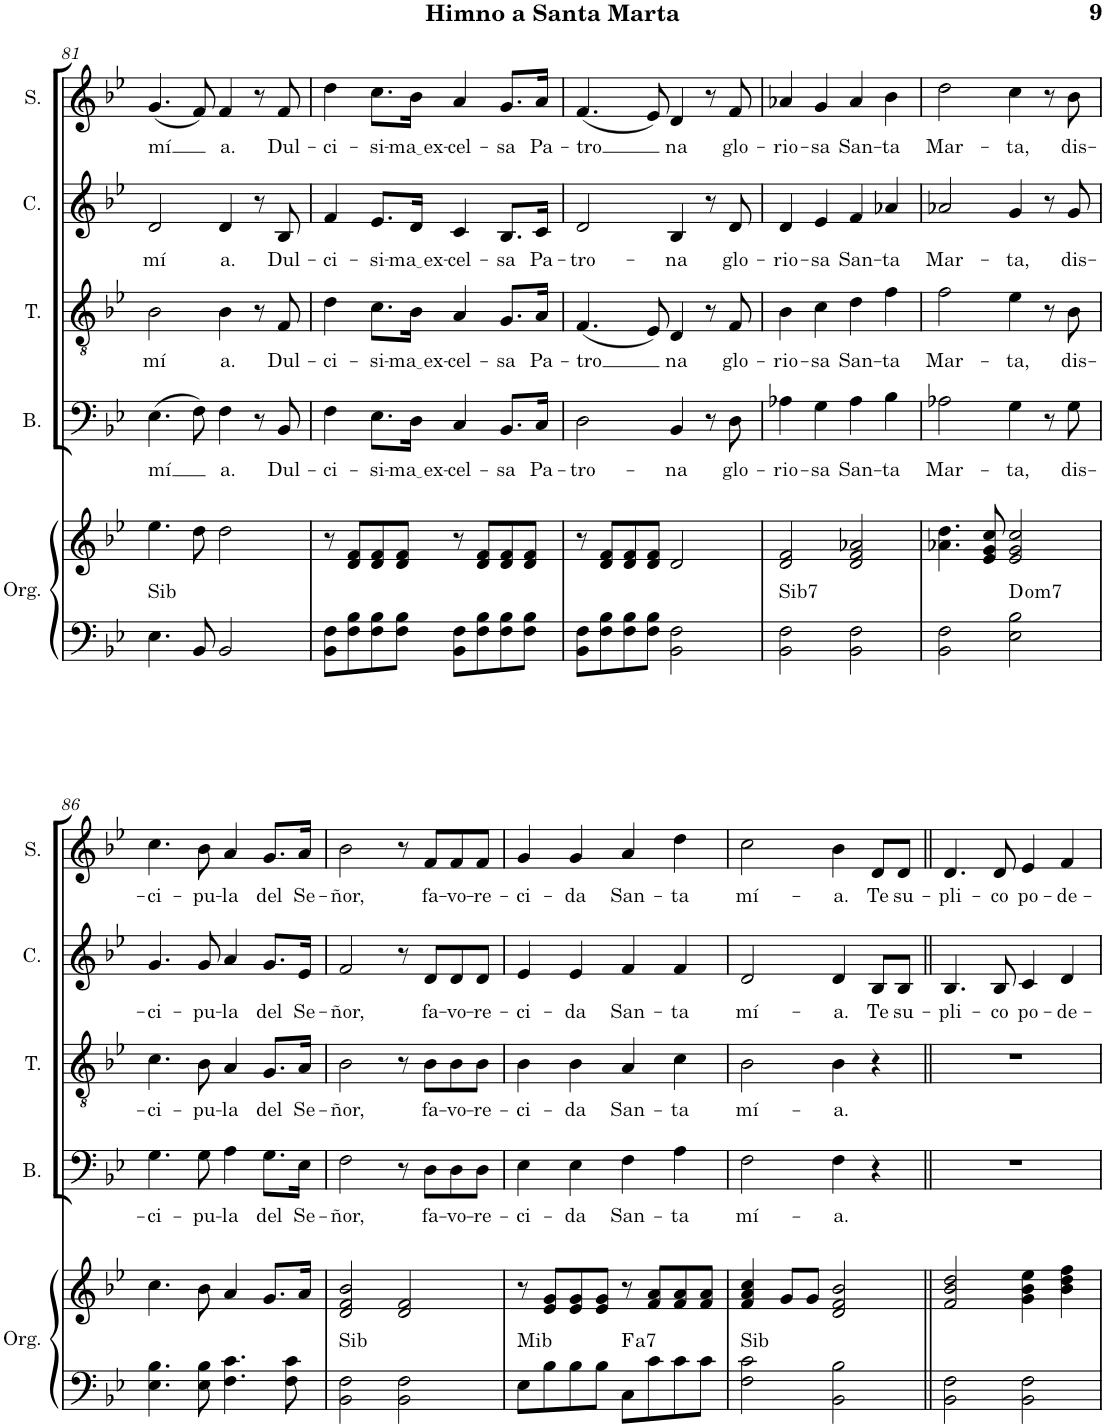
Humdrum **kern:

**kern	**kern	**harte	**kern	**text	**kern	**text	**kern	**text	**kern	**text
*part5	*part5	*part5	*part4	*part4	*part3	*part3	*part2	*part2	*part1	*part1
*staff6	*staff5	*	*staff4	*staff4	*staff3	*staff3	*staff2	*staff2	*staff1	*staff1
*I"Órgano	*	*	*I"Bajo	*	*I"Tenor	*	*I"Contralto	*	*I"Soprano	*
*	*	*	*I'B.	*	*I'T.	*	*I'C.	*	*I'S.	*
!!LO:PB:g=z
*clefF4	*clefG2	*	*clefF4	*	*clefGv2	*	*clefG2	*	*clefG2	*
*k[b-e-]	*k[b-e-]	*	*k[b-e-]	*	*k[b-e-]	*	*k[b-e-]	*	*k[b-e-]	*
*M4/4	*M4/4	*	*M4/4	*	*M4/4	*	*M4/4	*	*M4/4	*
=81	=81	=81	=81	=81	=81	=81	=81	=81	=81	=81
!	!	!LO:H:kt=Sib	!	!LO:LY:b	!	!LO:LY:b	!	!LO:LY:b	!	!LO:LY:b
4.E-\	4.ee-\	N	(4.E-\	mí	2B-\	mí	2d/	mí	(4.g/	mí
8BB-/	8dd\	.	8F\)	.	.	.	.	.	8f/)	.
!	!	!	!	!LO:LY:b	!	!LO:LY:b	!	!LO:LY:b	!	!LO:LY:b
2BB-/	2dd\	.	4F\	a.	4B-\	a.	4d/	a.	4f/	a.
.	.	.	8r	.	8r	.	8r	.	8r	.
!	!	!	!	!LO:LY:b	!	!LO:LY:b	!	!LO:LY:b	!	!LO:LY:b
.	.	.	8BB-/	Dul-	8F/	Dul-	8B-/	Dul-	8f/	Dul-
=82	=82	=82	=82	=82	=82	=82	=82	=82	=82	=82
!	!	!	!	!LO:LY:b	!	!LO:LY:b	!	!LO:LY:b	!	!LO:LY:b
8BB-\ 8F\L	8r	.	4F\	-ci-	4d\	-ci-	4f/	-ci-	4dd\	-ci-
8F\ 8B-\	8d/ 8f/L	.	.	.	.	.	.	.	.	.
!	!	!	!	!LO:LY:b	!	!LO:LY:b	!	!LO:LY:b	!	!LO:LY:b
8F\ 8B-\	8d/ 8f/	.	8.E-\L	-si-	8.c\L	-si-	8.e-/L	-si-	8.cc\L	-si-
8F\ 8B-\J	8d/ 8f/J	.	.	.	.	.	.	.	.	.
!	!	!	!	!LO:LY:b	!	!LO:LY:b	!	!LO:LY:b	!	!LO:LY:b
.	.	.	16D\Jk	ma ex	16B-\Jk	ma ex	16d/Jk	ma ex	16b-\Jk	ma ex
!	!	!	!	!LO:LY:b	!	!LO:LY:b	!	!LO:LY:b	!	!LO:LY:b
8BB-\ 8F\L	8r	.	4C/	-cel-	4A/	-cel-	4c/	-cel-	4a/	-cel-
8F\ 8B-\	8d/ 8f/L	.	.	.	.	.	.	.	.	.
!	!	!	!	!LO:LY:b	!	!LO:LY:b	!	!LO:LY:b	!	!LO:LY:b
8F\ 8B-\	8d/ 8f/	.	8.BB-/L	-sa	8.G/L	-sa	8.B-/L	-sa	8.g/L	-sa
8F\ 8B-\J	8d/ 8f/J	.	.	.	.	.	.	.	.	.
!	!	!	!	!LO:LY:b	!	!LO:LY:b	!	!LO:LY:b	!	!LO:LY:b
.	.	.	16C/Jk	Pa-	16A/Jk	Pa-	16c/Jk	Pa-	16a/Jk	Pa-
=83	=83	=83	=83	=83	=83	=83	=83	=83	=83	=83
!	!	!	!	!LO:LY:b	!	!LO:LY:b	!	!LO:LY:b	!	!LO:LY:b
8BB-\ 8F\L	8r	.	2D\	-tro-	(4.F/	-tro	2d/	-tro-	(4.f/	-tro
8F\ 8B-\	8d/ 8f/L	.	.	.	.	.	.	.	.	.
8F\ 8B-\	8d/ 8f/	.	.	.	.	.	.	.	.	.
8F\ 8B-\J	8d/ 8f/J	.	.	.	8E-/)	.	.	.	8e-/)	.
!	!	!	!	!LO:LY:b	!	!LO:LY:b	!	!LO:LY:b	!	!LO:LY:b
2BB-\ 2F\	2d/	.	4BB-/	-na	4D/	na	4B-/	-na	4d/	na
.	.	.	8r	.	8r	.	8r	.	8r	.
!	!	!	!	!LO:LY:b	!	!LO:LY:b	!	!LO:LY:b	!	!LO:LY:b
.	.	.	8D\	glo-	8F/	glo-	8d/	glo-	8f/	glo-
=84	=84	=84	=84	=84	=84	=84	=84	=84	=84	=84
!	!	!LO:H:kt=Sib7	!	!LO:LY:b	!	!LO:LY:b	!	!LO:LY:b	!	!LO:LY:b
2BB-\ 2F\	2d/ 2f/	N	4A-X\	-rio-	4B-\	-rio-	4d/	-rio-	4a-X/	-rio-
!	!	!	!	!LO:LY:b	!	!LO:LY:b	!	!LO:LY:b	!	!LO:LY:b
.	.	.	4G\	-sa	4c\	-sa	4e-/	-sa	4g/	-sa
!	!	!	!	!LO:LY:b	!	!LO:LY:b	!	!LO:LY:b	!	!LO:LY:b
2BB-\ 2F\	2d/ 2f/ 2a-X/	.	4A-\	San-	4d\	San-	4f/	San-	4a-/	San-
!	!	!	!	!LO:LY:b	!	!LO:LY:b	!	!LO:LY:b	!	!LO:LY:b
.	.	.	4B-\	-ta	4f\	-ta	4a-X/	-ta	4b-\	-ta
=85	=85	=85	=85	=85	=85	=85	=85	=85	=85	=85
!	!	!	!	!LO:LY:b	!	!LO:LY:b	!	!LO:LY:b	!	!LO:LY:b
2BB-\ 2F\	4.a-X\ 4.dd\	.	2A-X\	Mar-	2f\	Mar-	2a-X/	Mar-	2dd\	Mar-
.	8e-/ 8g/ 8cc/	.	.	.	.	.	.	.	.	.
!	!	!	!	!LO:LY:b	!	!LO:LY:b	!	!LO:LY:b	!	!LO:LY:b
2E-\ 2B-\	2e-/ 2g/ 2cc/	D:dim	4G\	-ta,	4e-\	-ta,	4g/	-ta,	4cc\	-ta,
.	.	.	8r	.	8r	.	8r	.	8r	.
!	!	!	!	!LO:LY:b	!	!LO:LY:b	!	!LO:LY:b	!	!LO:LY:b
.	.	.	8G\	dis-	8B-\	dis-	8g/	dis-	8b-\	dis-
!!LO:LB:g=z
=86	=86	=86	=86	=86	=86	=86	=86	=86	=86	=86
!	!	!	!	!LO:LY:b	!	!LO:LY:b	!	!LO:LY:b	!	!LO:LY:b
4.E-\ 4.B-\	4.cc\	.	4.G\	-ci-	4.c\	-ci-	4.g/	-ci-	4.cc\	-ci-
!	!	!	!	!LO:LY:b	!	!LO:LY:b	!	!LO:LY:b	!	!LO:LY:b
8E-\ 8B-\	8b-\	.	8G\	-pu-	8B-\	-pu-	8g/	-pu-	8b-\	-pu-
!	!	!	!	!LO:LY:b	!	!LO:LY:b	!	!LO:LY:b	!	!LO:LY:b
4.F\ 4.c\	4a/	.	4A\	-la	4A/	-la	4a/	-la	4a/	-la
!	!	!	!	!LO:LY:b	!	!LO:LY:b	!	!LO:LY:b	!	!LO:LY:b
.	8.g/L	.	8.G\L	del	8.G/L	del	8.g/L	del	8.g/L	del
8F\ 8c\	.	.	.	.	.	.	.	.	.	.
!	!	!	!	!LO:LY:b	!	!LO:LY:b	!	!LO:LY:b	!	!LO:LY:b
.	16a/Jk	.	16E-\Jk	Se-	16A/Jk	Se-	16e-/Jk	Se-	16a/Jk	Se-
=87	=87	=87	=87	=87	=87	=87	=87	=87	=87	=87
!	!	!LO:H:kt=Sib	!	!LO:LY:b	!	!LO:LY:b	!	!LO:LY:b	!	!LO:LY:b
2BB-\ 2F\	2d/ 2f/ 2b-/	N	2F\	-ñor,	2B-\	-ñor,	2f/	-ñor,	2b-\	-ñor,
2BB-\ 2F\	2d/ 2f/	.	8r	.	8r	.	8r	.	8r	.
!	!	!	!	!LO:LY:b	!	!LO:LY:b	!	!LO:LY:b	!	!LO:LY:b
.	.	.	8D\L	fa-	8B-\L	fa-	8d/L	fa-	8f/L	fa-
!	!	!	!	!LO:LY:b	!	!LO:LY:b	!	!LO:LY:b	!	!LO:LY:b
.	.	.	8D\	-vo-	8B-\	-vo-	8d/	-vo-	8f/	-vo-
!	!	!	!	!LO:LY:b	!	!LO:LY:b	!	!LO:LY:b	!	!LO:LY:b
.	.	.	8D\J	-re-	8B-\J	-re-	8d/J	-re-	8f/J	-re-
=88	=88	=88	=88	=88	=88	=88	=88	=88	=88	=88
!	!	!LO:H:kt=Mib	!	!LO:LY:b	!	!LO:LY:b	!	!LO:LY:b	!	!LO:LY:b
8E-\L	8r	N	4E-\	-ci-	4B-\	-ci-	4e-/	-ci-	4g/	-ci-
8B-\	8e-/ 8g/L	.	.	.	.	.	.	.	.	.
!	!	!	!	!LO:LY:b	!	!LO:LY:b	!	!LO:LY:b	!	!LO:LY:b
8B-\	8e-/ 8g/	.	4E-\	-da	4B-\	-da	4e-/	-da	4g/	-da
8B-\J	8e-/ 8g/J	.	.	.	.	.	.	.	.	.
!	!	!LO:H:kt=a	!	!LO:LY:b	!	!LO:LY:b	!	!LO:LY:b	!	!LO:LY:b
8C\L	8r	.	4F\	San-	4A/	San-	4f/	San-	4a/	San-
8c\	8f/ 8a/L	.	.	.	.	.	.	.	.	.
!	!	!	!	!LO:LY:b	!	!LO:LY:b	!	!LO:LY:b	!	!LO:LY:b
8c\	8f/ 8a/	.	4A\	-ta	4c\	-ta	4f/	-ta	4dd\	-ta
8c\J	8f/ 8a/J	.	.	.	.	.	.	.	.	.
=89	=89	=89	=89	=89	=89	=89	=89	=89	=89	=89
!	!	!LO:H:kt=Sib	!	!LO:LY:b	!	!LO:LY:b	!	!LO:LY:b	!	!LO:LY:b
2F\ 2c\	4f/ 4a/ 4cc/	N	2F\	mí-	2B-\	mí-	2d/	mí-	2cc\	mí-
.	8g/L	.	.	.	.	.	.	.	.	.
.	8g/J	.	.	.	.	.	.	.	.	.
!	!	!	!	!LO:LY:b	!	!LO:LY:b	!	!LO:LY:b	!	!LO:LY:b
2BB-\ 2B-\	2d/ 2f/ 2b-/	.	4F\	-a.	4B-\	-a.	4d/	-a.	4b-\	-a.
!	!	!	!	!	!	!	!	!LO:LY:b	!	!LO:LY:b
.	.	.	4r	.	4r	.	8B-/L	Te	8d/L	Te
!	!	!	!	!	!	!	!	!LO:LY:b	!	!LO:LY:b
.	.	.	.	.	.	.	8B-/J	su-	8d/J	su-
=90||	=90||	=90||	=90||	=90||	=90||	=90||	=90||	=90||	=90||	=90||
!	!	!	!	!	!	!	!	!LO:LY:b	!	!LO:LY:b
2BB-\ 2F\	2f/ 2b-/ 2dd/	.	1r	.	1r	.	4.B-/	-pli-	4.d/	-pli-
!	!	!	!	!	!	!	!	!LO:LY:b	!	!LO:LY:b
.	.	.	.	.	.	.	8B-/	-co	8d/	-co
!	!	!	!	!	!	!	!	!LO:LY:b	!	!LO:LY:b
2BB-\ 2F\	4g\ 4b-\ 4ee-\	.	.	.	.	.	4c/	po-	4e-/	po-
!	!	!	!	!	!	!	!	!LO:LY:b	!	!LO:LY:b
.	4b-\ 4dd\ 4ff\	.	.	.	.	.	4d/	-de-	4f/	-de-
=	=	=	=	=	=	=	=	=	=	=
*-	*-	*-	*-	*-	*-	*-	*-	*-	*-	*-
